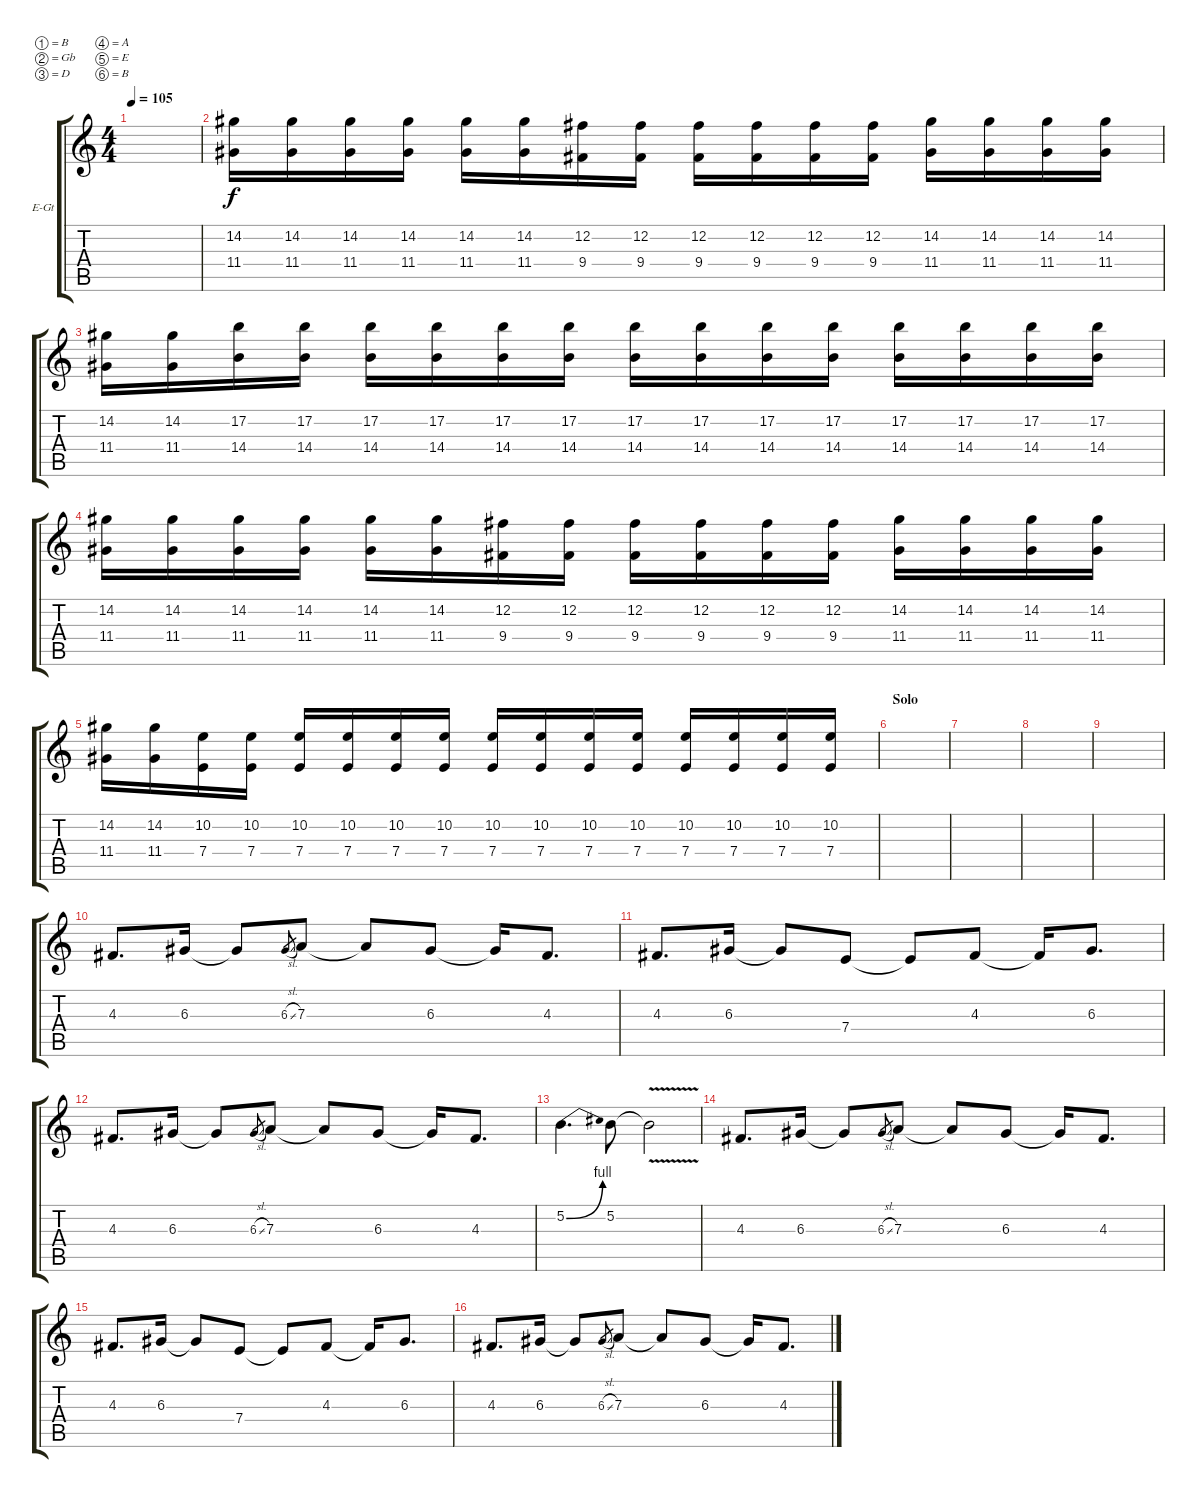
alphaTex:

\bracketExtendMode groupsimilarinstruments
\firstSystemTrackNameOrientation horizontal
\otherSystemsTrackNameOrientation horizontal
\track ("Lead Guitar 2" "E-Gt") {instrument overdrivenguitar}
\staff {score tabs}
\tuning (B3 Gb3 D3 A2 E2 B1)
\ts (4 4)
\tempo 105
\clef g2
\scale
0.333333
\ks c
|
\scale
0.333333 (11.4 14.2).16 (14.2 11.4).16 (14.2 11.4).16 (14.2 11.4).16 (14.2 11.4).16 (14.2 11.4).16 (12.2 9.4).16 (12.2 9.4).16 (12.2 9.4).16 (12.2 9.4).16 (12.2 9.4).16 (12.2 9.4).16 (11.4 14.2).16 (14.2 11.4).16 (14.2 11.4).16 (14.2 11.4).16 |
(11.4 14.2).16 (14.2 11.4).16 (17.2 14.4).16 (17.2 14.4).16 (17.2 14.4).16 (17.2 14.4).16 (17.2 14.4).16 (17.2 14.4).16 (17.2 14.4).16 (17.2 14.4).16 (17.2 14.4).16 (17.2 14.4).16 (17.2 14.4).16 (17.2 14.4).16 (17.2 14.4).16 (17.2 14.4).16 |
(11.4 14.2).16 (14.2 11.4).16 (14.2 11.4).16 (14.2 11.4).16 (14.2 11.4).16 (14.2 11.4).16 (12.2 9.4).16 (12.2 9.4).16 (12.2 9.4).16 (12.2 9.4).16 (12.2 9.4).16 (12.2 9.4).16 (11.4 14.2).16 (14.2 11.4).16 (14.2 11.4).16 (14.2 11.4).16 |
(14.2 11.4).16 (14.2 11.4).16 (10.2 7.4).16 (10.2 7.4).16 (10.2 7.4).16 (10.2 7.4).16 (10.2 7.4).16 (10.2 7.4).16 (10.2 7.4).16 (10.2 7.4).16 (10.2 7.4).16 (10.2 7.4).16 (10.2 7.4).16 (10.2 7.4).16 (10.2 7.4).16 (10.2 7.4).16 |
\section ("" "Solo")
\scale
0.333333 |
\scale
0.333333 |
|
|
4.3.8{d dy f} 6.3.16 6.3{t}.8 6.3{sl}.8{gr} 7.3.8 7.3{t}.8 6.3.8 6.3{t}.16 4.3.8{d} |
4.3.8{d} 6.3.16 6.3{t}.8 7.4.8 7.4{t}.8 4.3.8 4.3{t}.16 6.3.8{d} |
4.3.8{d} 6.3.16 6.3{t}.8 6.3{sl}.8{gr} 7.3.8 7.3{t}.8 6.3.8 6.3{t}.16 4.3.8{d} |
5.2{be (bend 0 0 15 4)}.4{d} 5.2.8 5.2{v t}.2 |
4.3.8{d} 6.3.16 6.3{t}.8 6.3{sl}.8{gr} 7.3.8 7.3{t}.8 6.3.8 6.3{t}.16 4.3.8{d} |
4.3.8{d} 6.3.16 6.3{t}.8 7.4.8 7.4{t}.8 4.3.8 4.3{t}.16 6.3.8{d} |
4.3.8{d} 6.3.16 6.3{t}.8 6.3{sl}.8{gr} 7.3.8 7.3{t}.8 6.3.8 6.3{t}.16 4.3.8{d}
